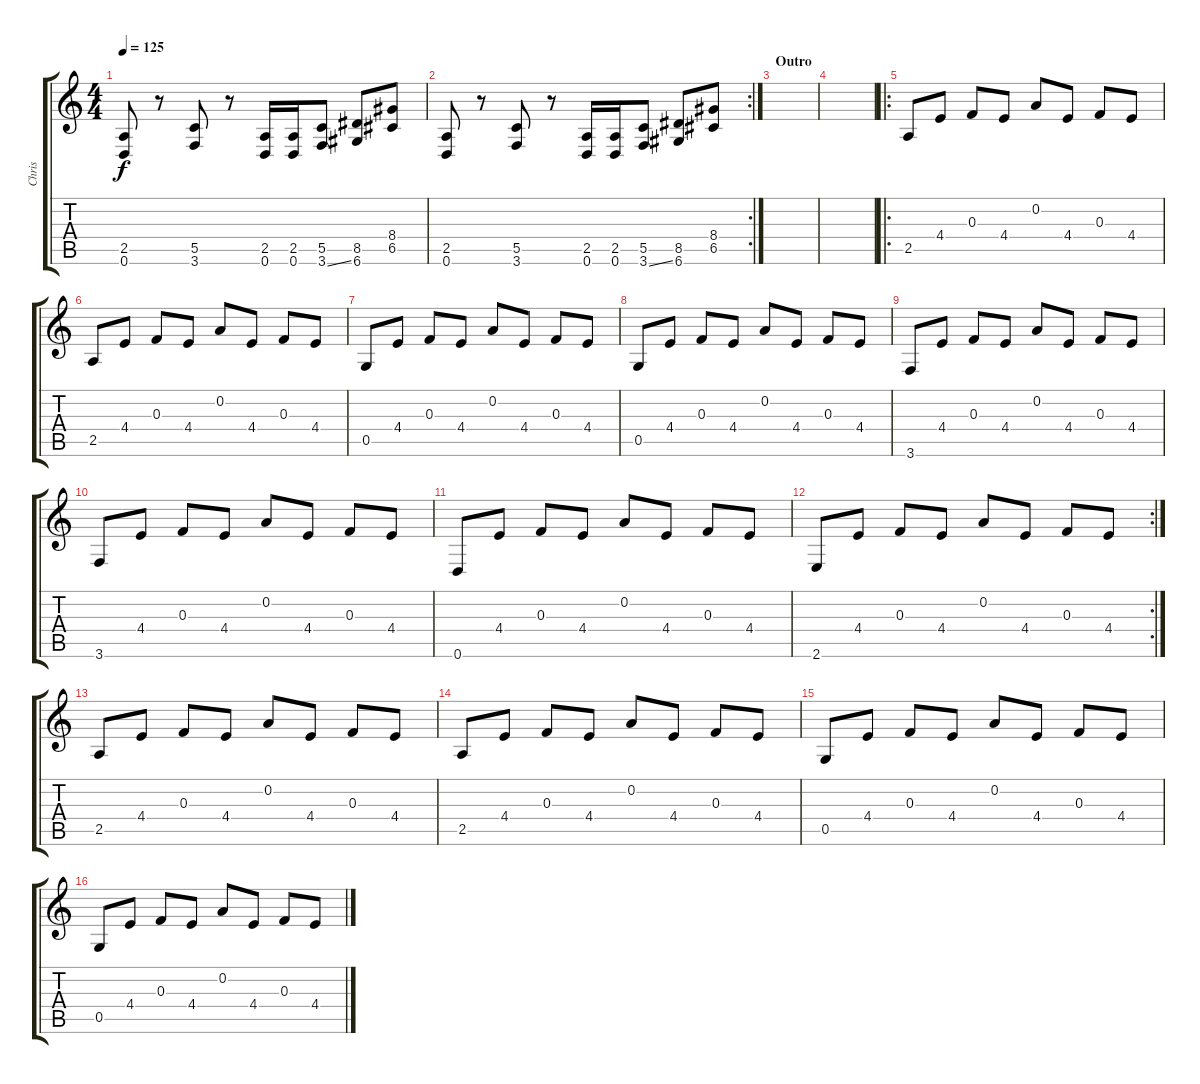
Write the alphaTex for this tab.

\track ("Chris" "Chris") {instrument electricguitarjazz}
\staff {score tabs}
\tuning (D4 A3 F3 C3 G2 D2) {hide}
\ts (4 4)
\tempo 125
\clef g2
\ks c
(2.5 0.6).8{dy f} r.8 (5.5 3.6).8 r.8 (2.5 0.6).16 (2.5 0.6).16 (5.5 3.6{ss}).8 (8.5 6.6).8 (8.4 6.5).8 |
\rc 2
(2.5 0.6).8 r.8 (5.5 3.6).8 r.8 (2.5 0.6).16 (2.5 0.6).16 (5.5 3.6{ss}).8 (8.5 6.6).8 (8.4 6.5).8 |
\section ("" "Outro")
|
|
\ro
2.5.8 4.4.8 0.3.8 4.4.8 0.2.8 4.4.8 0.3.8 4.4.8 |
2.5.8 4.4.8 0.3.8 4.4.8 0.2.8 4.4.8 0.3.8 4.4.8 |
0.5.8 4.4.8 0.3.8 4.4.8 0.2.8 4.4.8 0.3.8 4.4.8 |
0.5.8 4.4.8 0.3.8 4.4.8 0.2.8 4.4.8 0.3.8 4.4.8 |
3.6.8 4.4.8 0.3.8 4.4.8 0.2.8 4.4.8 0.3.8 4.4.8 |
3.6.8 4.4.8 0.3.8 4.4.8 0.2.8 4.4.8 0.3.8 4.4.8 |
0.6.8 4.4.8 0.3.8 4.4.8 0.2.8 4.4.8 0.3.8 4.4.8 |
\rc 2
2.6.8 4.4.8 0.3.8 4.4.8 0.2.8 4.4.8 0.3.8 4.4.8 |
2.5.8 4.4.8 0.3.8 4.4.8 0.2.8 4.4.8 0.3.8 4.4.8 |
2.5.8 4.4.8 0.3.8 4.4.8 0.2.8 4.4.8 0.3.8 4.4.8 |
0.5.8 4.4.8 0.3.8 4.4.8 0.2.8 4.4.8 0.3.8 4.4.8 |
0.5.8 4.4.8 0.3.8 4.4.8 0.2.8 4.4.8 0.3.8 4.4.8
